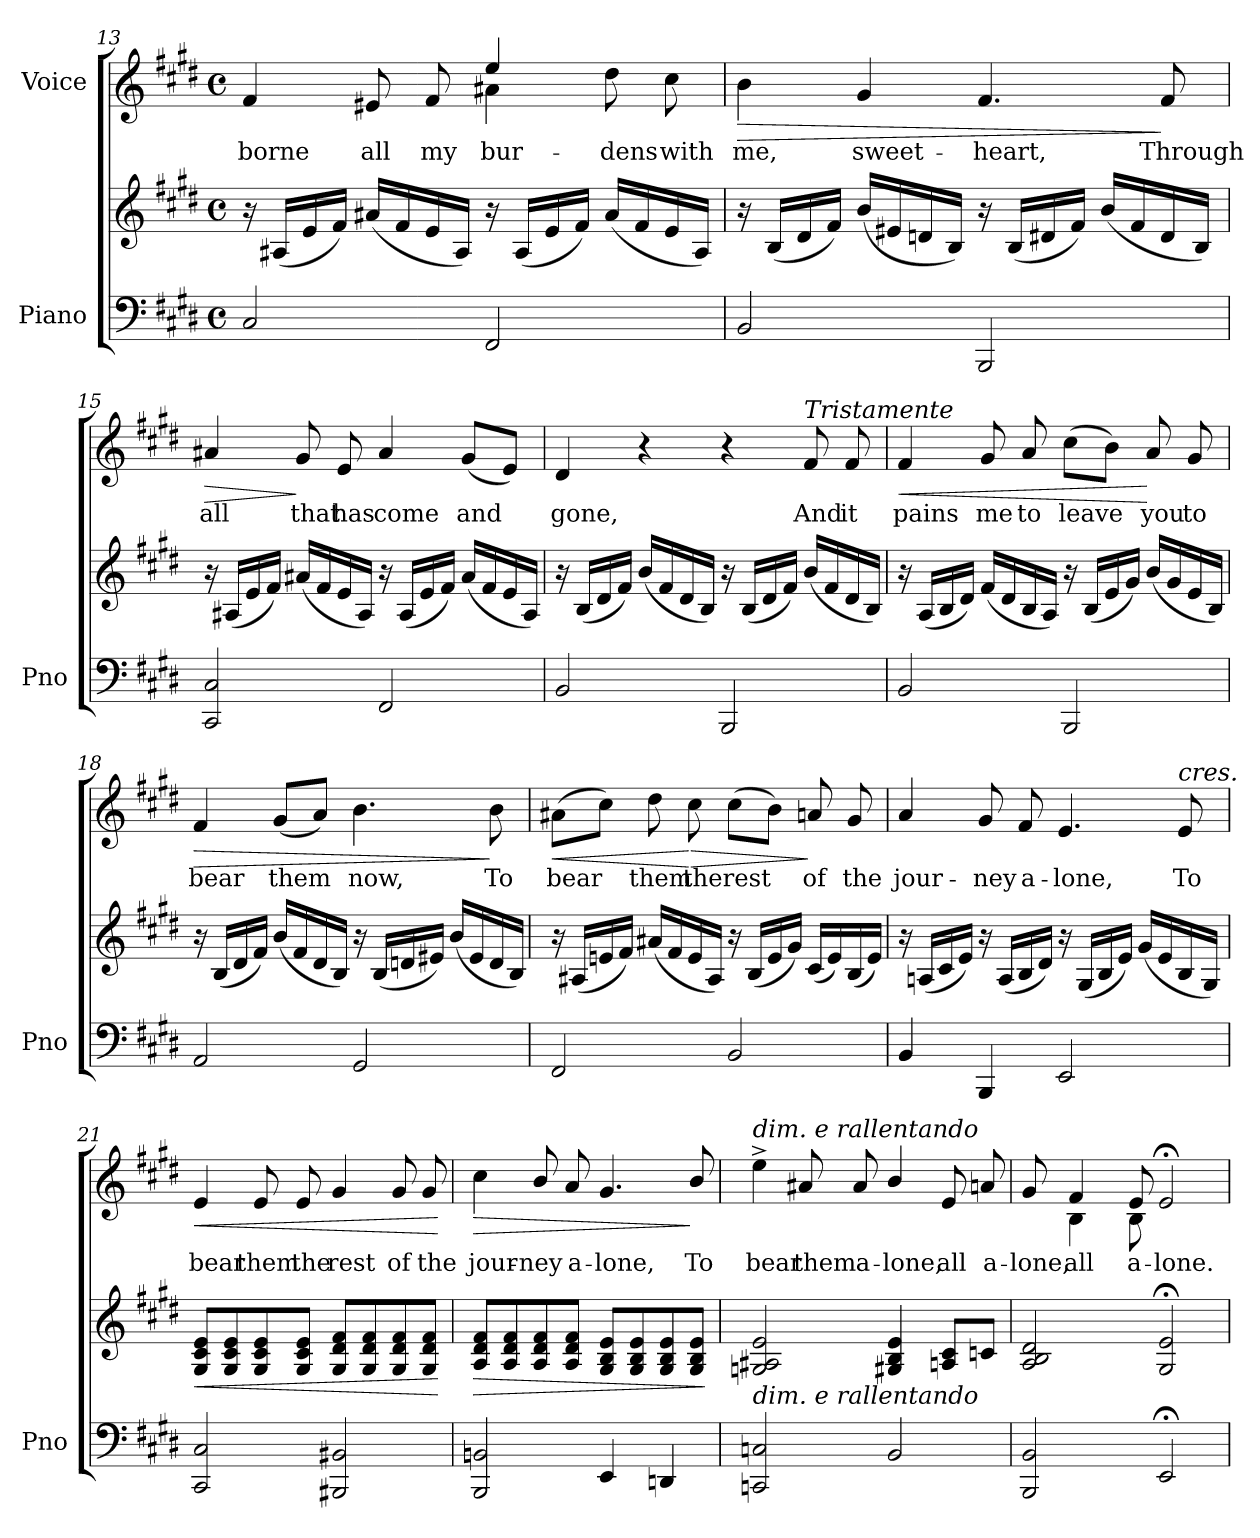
**kern	**kern	**dynam	**kern	**text	**dynam
*part2	*part2	*part2	*part1	*part1	*part1
*staff3	*staff2	*staff2/3	*staff1	*staff1	*staff1
*I"Piano	*	*	*I"Voice	*	*
*I'Pno	*	*	*	*	*
*clefF4	*clefG2	*	*clefG2	*	*
*k[f#c#g#d#]	*k[f#c#g#d#]	*	*k[f#c#g#d#]	*	*
*M4/4	*M4/4	*	*M4/4	*	*
*met(c)	*met(c)	*	*met(c)	*	*
=13	=13	=13	=13	=13	=13
*	*	*	*^	*	*
2C#/	16r	.	4f#/	2ryy	borne	.
.	(16A#X/LL	.	.	.	.	.
.	16e/	.	.	.	.	.
.	16f#/JJ)	.	.	.	.	.
.	(16a#X/LL	.	8e#X/	.	all	.
.	16f#/	.	.	.	.	.
.	16e/	.	8f#/	.	my	.
.	16A#/JJ)	.	.	.	.	.
2FF#/	16r	.	4ee/	4a#X\	bur-	.
.	(16A#/LL	.	.	.	.	.
.	16e/	.	.	.	.	.
.	16f#/JJ)	.	.	.	.	.
.	(16a#/LL	.	8dd#\	4ryy	-dens	.
.	16f#/	.	.	.	.	.
.	16e/	.	8cc#\	.	with	.
.	16A#/JJ)	.	.	.	.	.
*	*	*	*v	*v	*	*
=14	=14	=14	=14	=14	=14
!	!	!	!	!	!LO:HP:b
2BB/	16r	.	4b\	me,	>
.	(16B/LL	.	.	.	.
.	16d#/	.	.	.	.
.	16f#/JJ)	.	.	.	.
.	(16b/LL	.	4g#/	sweet-	.
.	16e#X/	.	.	.	.
.	16dn/	.	.	.	.
.	16B/JJ)	.	.	.	.
2BBB/	16r	.	4.f#/	-heart,	.
.	(16B/LL	.	.	.	.
.	16d#X/	.	.	.	.
.	16f#/JJ)	.	.	.	.
.	(16b/LL	.	.	.	.
.	16f#/	.	.	.	.
.	16d#/	.	8f#/	Through	]
.	16B/JJ)	.	.	.	.
=15	=15	=15	=15	=15	=15
!	!	!	!	!	!LO:HP:b
2CC#/ 2C#/	16r	.	4a#X/	all	>
.	(16A#X/LL	.	.	.	.
.	16e/	.	.	.	.
.	16f#/JJ)	.	.	.	.
.	(16a#X/LL	.	8g#/	that	]
.	16f#/	.	.	.	.
.	16e/	.	8e/	has	.
.	16A#/JJ)	.	.	.	.
2FF#/	16r	.	4a#/	come	.
.	(16A#/LL	.	.	.	.
.	16e/	.	.	.	.
.	16f#/JJ)	.	.	.	.
.	(16a#/LL	.	(8g#/L	and	.
.	16f#/	.	.	.	.
.	16e/	.	8e/J)	.	.
.	16A#/JJ)	.	.	.	.
=16	=16	=16	=16	=16	=16
2BB/	16r	.	4d#/	gone,	.
.	(16B/LL	.	.	.	.
.	16d#/	.	.	.	.
.	16f#/JJ)	.	.	.	.
.	(16b/LL	.	4r	.	.
.	16f#/	.	.	.	.
.	16d#/	.	.	.	.
.	16B/JJ)	.	.	.	.
2BBB/	16r	.	4r	.	.
.	(16B/LL	.	.	.	.
.	16d#/	.	.	.	.
.	16f#/JJ)	.	.	.	.
!	!	!	!LO:TX:a:i:t=Tristamente	!	!
.	(16b/LL	.	8f#/	And	.
.	16f#/	.	.	.	.
.	16d#/	.	8f#/	it	.
.	16B/JJ)	.	.	.	.
=17	=17	=17	=17	=17	=17
!	!	!	!	!	!LO:HP:b
2BB/	16r	.	4f#/	pains	<
.	(16A/LL	.	.	.	.
.	16B/	.	.	.	.
.	16d#/JJ)	.	.	.	.
.	(16f#/LL	.	8g#/	me	.
.	16d#/	.	.	.	.
.	16B/	.	8a/	to	.
.	16A/JJ)	.	.	.	.
2BBB/	16r	.	(8cc#\L	leave	.
.	(16B/LL	.	.	.	.
.	16e/	.	8b\J)	.	.
.	16g#/JJ)	.	.	.	.
.	(16b/LL	.	8a/	you	[
.	16g#/	.	.	.	.
.	16e/	.	8g#/	to	.
.	16B/JJ)	.	.	.	.
=18	=18	=18	=18	=18	=18
!	!	!	!	!	!LO:HP:b
2AA/	16r	.	4f#/	bear	>
.	(16B/LL	.	.	.	.
.	16d#/	.	.	.	.
.	16f#/JJ)	.	.	.	.
.	(16b/LL	.	(8g#/L	them	.
.	16f#/	.	.	.	.
.	16d#/	.	8a/J)	.	.
.	16B/JJ)	.	.	.	.
2GG#/	16r	.	4.b\	now,	.
.	(16B/LL	.	.	.	.
.	16dn/	.	.	.	.
.	16e#X/JJ)	.	.	.	.
.	(16b/LL	.	.	.	.
.	16e#/	.	.	.	.
.	16d/	.	8b\	To	]
.	16B/JJ)	.	.	.	.
=19	=19	=19	=19	=19	=19
!	!	!	!	!	!LO:HP:b
2FF#/	16r	.	(8a#X\L	bear	<
.	(16A#X/LL	.	.	.	.
.	16en/	.	8cc#\J)	.	.
.	16f#/JJ)	.	.	.	.
.	(16a#X/LL	.	8dd#\	them	.
.	16f#/	.	.	.	.
!	!	!	!	!	!LO:HP:n=1:b
.	16e/	.	8cc#\	the	[ >
.	16A#/JJ)	.	.	.	.
2BB/	16r	.	(8cc#\L	rest	.
.	(16B/LL	.	.	.	.
.	16e/	.	8b\J)	.	.
.	16g#/JJ)	.	.	.	.
.	(16c#/LL	.	8an/	of	]
.	16e/)	.	.	.	.
.	(16B/	.	8g#/	the	.
.	16e/JJ)	.	.	.	.
=20	=20	=20	=20	=20	=20
4BB/	16r	.	4a/	jour-	.
.	(16An/LL	.	.	.	.
.	16c#/	.	.	.	.
.	16e/JJ)	.	.	.	.
4BBB/	16r	.	8g#/	-ney	.
.	(16A/LL	.	.	.	.
.	16B/	.	8f#/	a-	.
.	16d#/JJ)	.	.	.	.
2EE/	16r	.	4.e/	-lone,	.
.	(16G#/LL	.	.	.	.
.	16B/	.	.	.	.
.	16e/JJ)	.	.	.	.
.	(16g#/LL	.	.	.	.
.	16e/	.	.	.	.
!	!	!	!LO:TX:i:t=cres.	!	!
.	16B/	.	8e/	To	.
.	16G#/JJ)	.	.	.	.
=21	=21	=21	=21	=21	=21
!	!	!LO:HP:b	!	!	!LO:HP:b
2CC#/ 2C#/	8G#/ 8c#/ 8e/L	<	4e/	bear	<
.	8G#/ 8c#/ 8e/	.	.	.	.
.	8G#/ 8c#/ 8e/	.	8e/	them	.
.	8G#/ 8c#/ 8e/J	.	8e/	the	.
2BBB#X/ 2BB#X/	8G#/ 8d#/ 8f#/L	.	4g#/	rest	.
.	8G#/ 8d#/ 8f#/	.	.	.	.
.	8G#/ 8d#/ 8f#/	.	8g#/	of	.
.	8G#/ 8d#/ 8f#/J	.	8g#/	the	.
.	.	[	.	.	[
=22	=22	=22	=22	=22	=22
!	!	!LO:HP:b	!	!	!LO:HP:b
2BBB/ 2BBn/	8A/ 8d#/ 8f#/L	>	4cc#\	jour-	>
.	8A/ 8d#/ 8f#/	.	.	.	.
.	8A/ 8d#/ 8f#/	.	8b/	-ney	.
.	8A/ 8d#/ 8f#/J	.	8a/	a-	.
4EE/	8G#/ 8B/ 8e/L	.	4.g#/	-lone,	.
.	8G#/ 8B/ 8e/	.	.	.	.
4DDn/	8G#/ 8B/ 8e/	.	.	.	.
.	8G#/ 8B/ 8e/J	.	8b/	To	]
.	.	]	.	.	.
=23	=23	=23	=23	=23	=23
!	!	!	!LO:TX:a:i:t=dim.  e  rallentando	!	!
!	!LO:TX:b:i:t=dim.  e  rallentando	!	!	!	!
2CCn/ 2Cn/	2Gn/ 2A#X/ 2e/	.	4ee^\	bear	.
.	.	.	8a#X/	them	.
.	.	.	8a#/	a-	.
2BB/	4G#X/ 4B/ 4e/	.	4b/	-lone,	.
.	8An/ 8c#/L	.	8e/	all	.
.	8cn/J	.	8an/	a-	.
=24	=24	=24	=24	=24	=24
*	*^	*	*^	*	*
2BBB/ 2BB/	2A/ 2B/ 2d#/	4ryy	.	8g#/	8ryy	-lone,	.
.	.	.	.	4f#/	4B\	all	.
.	.	8ryy	.	.	.	.	.
.	.	8ryy	.	8e/	8B\	a-	.
2EE;</	2G#/;< 2e/;<	2ryy	.	2e;</	2ryy	-lone.	.
*	*v	*v	*	*	*	*	*
*	*	*	*v	*v	*	*
=	=	=	=	=	=
*-	*-	*-	*-	*-	*-
